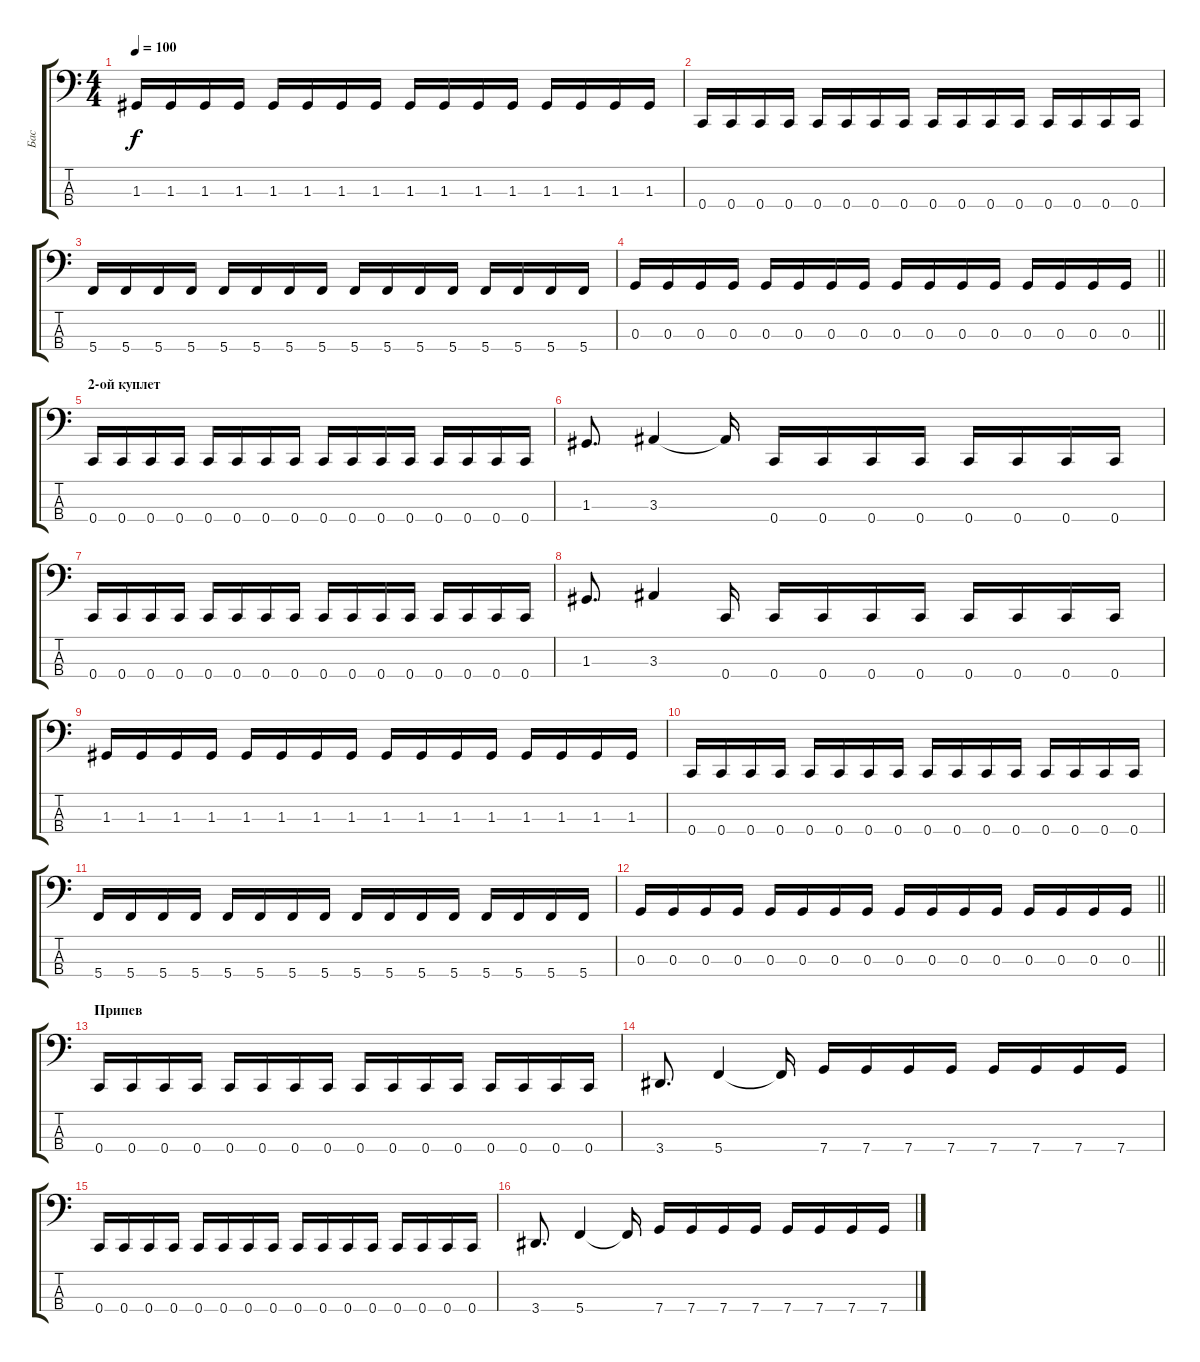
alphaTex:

\track ("Бас" "Бас") {instrument electricbasspick}
\staff {score tabs}
\tuning (F2 C2 G1 C1) {hide}
\ts (4 4)
\tempo 100
\clef f4
\ks c
1.3.16{dy f} 1.3.16 1.3.16 1.3.16 1.3.16 1.3.16 1.3.16 1.3.16 1.3.16 1.3.16 1.3.16 1.3.16 1.3.16 1.3.16 1.3.16 1.3.16 |
0.4.16 0.4.16 0.4.16 0.4.16 0.4.16 0.4.16 0.4.16 0.4.16 0.4.16 0.4.16 0.4.16 0.4.16 0.4.16 0.4.16 0.4.16 0.4.16 |
5.4.16 5.4.16 5.4.16 5.4.16 5.4.16 5.4.16 5.4.16 5.4.16 5.4.16 5.4.16 5.4.16 5.4.16 5.4.16 5.4.16 5.4.16 5.4.16 |
\barLineRight lightlight
0.3.16 0.3.16 0.3.16 0.3.16 0.3.16 0.3.16 0.3.16 0.3.16 0.3.16 0.3.16 0.3.16 0.3.16 0.3.16 0.3.16 0.3.16 0.3.16 |
\section ("" "2-ой куплет")
0.4.16 0.4.16 0.4.16 0.4.16 0.4.16 0.4.16 0.4.16 0.4.16 0.4.16 0.4.16 0.4.16 0.4.16 0.4.16 0.4.16 0.4.16 0.4.16 |
1.3.8{d} 3.3.4 3.3{t}.16 0.4.16 0.4.16 0.4.16 0.4.16 0.4.16 0.4.16 0.4.16 0.4.16 |
0.4.16 0.4.16 0.4.16 0.4.16 0.4.16 0.4.16 0.4.16 0.4.16 0.4.16 0.4.16 0.4.16 0.4.16 0.4.16 0.4.16 0.4.16 0.4.16 |
1.3.8{d} 3.3.4 0.4.16 0.4.16 0.4.16 0.4.16 0.4.16 0.4.16 0.4.16 0.4.16 0.4.16 |
1.3.16 1.3.16 1.3.16 1.3.16 1.3.16 1.3.16 1.3.16 1.3.16 1.3.16 1.3.16 1.3.16 1.3.16 1.3.16 1.3.16 1.3.16 1.3.16 |
0.4.16 0.4.16 0.4.16 0.4.16 0.4.16 0.4.16 0.4.16 0.4.16 0.4.16 0.4.16 0.4.16 0.4.16 0.4.16 0.4.16 0.4.16 0.4.16 |
5.4.16 5.4.16 5.4.16 5.4.16 5.4.16 5.4.16 5.4.16 5.4.16 5.4.16 5.4.16 5.4.16 5.4.16 5.4.16 5.4.16 5.4.16 5.4.16 |
\barLineRight lightlight
0.3.16 0.3.16 0.3.16 0.3.16 0.3.16 0.3.16 0.3.16 0.3.16 0.3.16 0.3.16 0.3.16 0.3.16 0.3.16 0.3.16 0.3.16 0.3.16 |
\section ("" "Припев")
0.4.16 0.4.16 0.4.16 0.4.16 0.4.16 0.4.16 0.4.16 0.4.16 0.4.16 0.4.16 0.4.16 0.4.16 0.4.16 0.4.16 0.4.16 0.4.16 |
3.4.8{d} 5.4.4 5.4{t}.16 7.4.16 7.4.16 7.4.16 7.4.16 7.4.16 7.4.16 7.4.16 7.4.16 |
0.4.16 0.4.16 0.4.16 0.4.16 0.4.16 0.4.16 0.4.16 0.4.16 0.4.16 0.4.16 0.4.16 0.4.16 0.4.16 0.4.16 0.4.16 0.4.16 |
3.4.8{d} 5.4.4 5.4{t}.16 7.4.16 7.4.16 7.4.16 7.4.16 7.4.16 7.4.16 7.4.16 7.4.16
